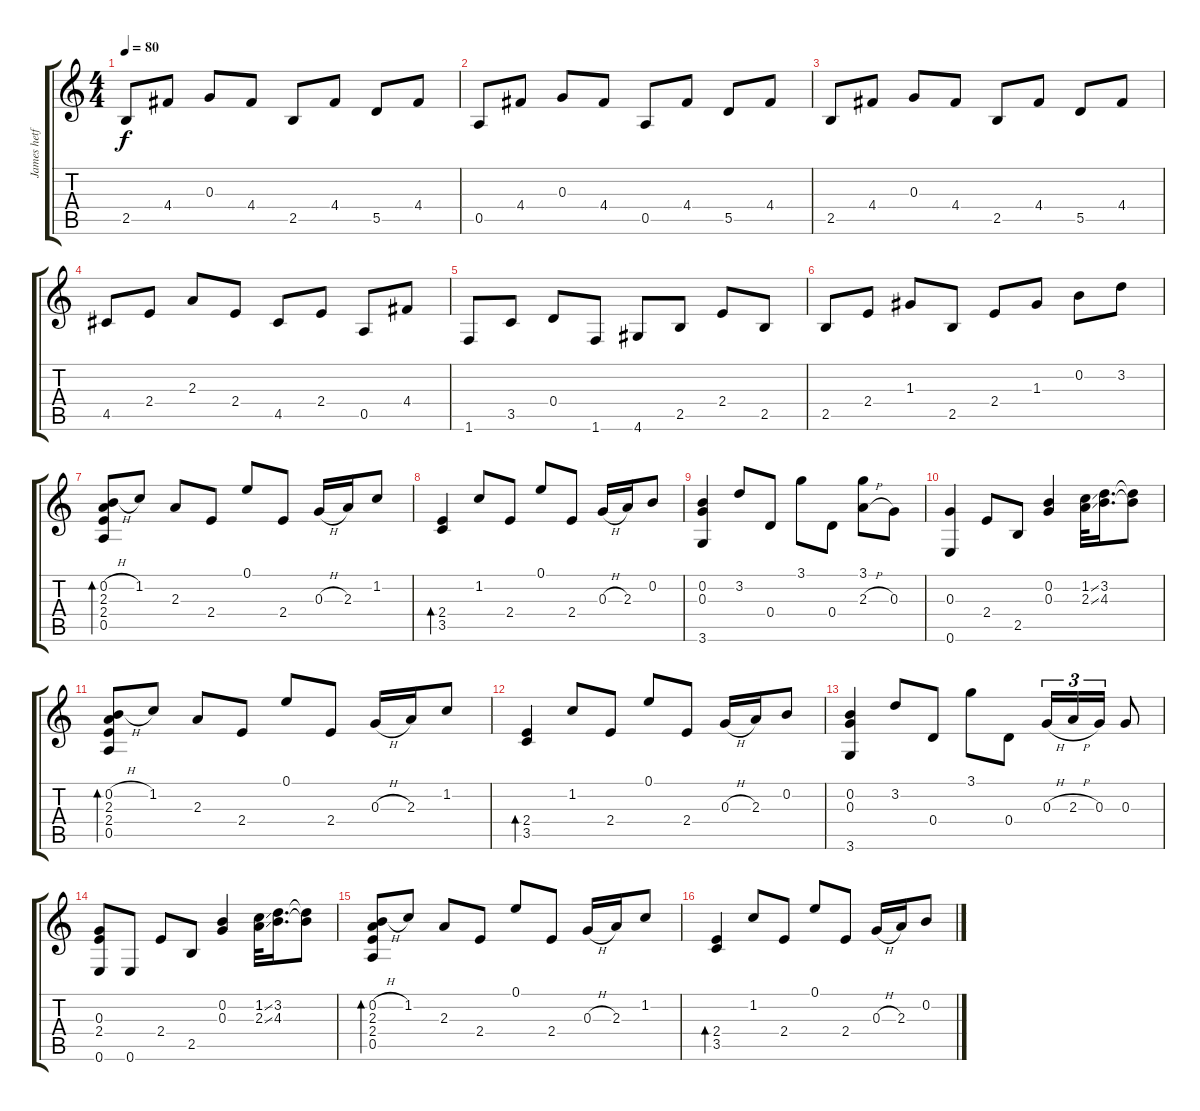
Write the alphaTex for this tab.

\track ("James hetfield clean" "James hetf") {instrument acousticguitarsteel}
\staff {score tabs}
\tuning (E4 B3 G3 D3 A2 E2) {hide}
\ts (4 4)
\tempo 80
\clef g2
\ks c
2.5.8{dy f} 4.4.8 0.3.8 4.4.8 2.5.8 4.4.8 5.5.8 4.4.8 |
0.5.8 4.4.8 0.3.8 4.4.8 0.5.8 4.4.8 5.5.8 4.4.8 |
2.5.8 4.4.8 0.3.8 4.4.8 2.5.8 4.4.8 5.5.8 4.4.8 |
4.5.8 2.4.8 2.3.8 2.4.8 4.5.8 2.4.8 0.5.8 4.4.8 |
1.6.8 3.5.8 0.4.8 1.6.8 4.6.8 2.5.8 2.4.8 2.5.8 |
2.5.8 2.4.8 1.3.8 2.5.8 2.4.8 1.3.8 0.2.8 3.2.8 |
(0.2{h} 2.3 2.4 0.5).8{bd 120} 1.2.8 2.3.8 2.4.8 0.1.8 2.4.8 0.3{h}.16 2.3.16 1.2.8 |
(2.4 3.5).4{bd 120} 1.2.8 2.4.8 0.1.8 2.4.8 0.3{h}.16 2.3.16 0.2.8 |
(0.2 0.3 3.6).4 3.2.8 0.4.8 3.1.8 0.4.8 (3.1 2.3{h}).8 0.3.8 |
(0.3 0.6).4 2.4.8 2.5.8 (0.2 0.3).4 (1.2{ss} 2.3{ss}).32 (3.2 4.3).16{d} (3.2{t} 4.3{t}).8 |
(0.2{h} 2.3 2.4 0.5).8{bd 120} 1.2.8 2.3.8 2.4.8 0.1.8 2.4.8 0.3{h}.16 2.3.16 1.2.8 |
(2.4 3.5).4{bd 120} 1.2.8 2.4.8 0.1.8 2.4.8 0.3{h}.16 2.3.16 0.2.8 |
(0.2 0.3 3.6).4 3.2.8 0.4.8 3.1.8 0.4.8 0.3{h}.16{tu (3 2)} 2.3{h}.16{tu (3 2)} 0.3.16{tu (3 2)} 0.3.8 |
(0.3 2.4 0.6).8 0.6.8 2.4.8 2.5.8 (0.2 0.3).4 (1.2{ss} 2.3{ss}).32 (3.2 4.3).16{d} (3.2{t} 4.3{t}).8 |
(0.2{h} 2.3 2.4 0.5).8{bd 120} 1.2.8 2.3.8 2.4.8 0.1.8 2.4.8 0.3{h}.16 2.3.16 1.2.8 |
(2.4 3.5).4{bd 120} 1.2.8 2.4.8 0.1.8 2.4.8 0.3{h}.16 2.3.16 0.2.8
